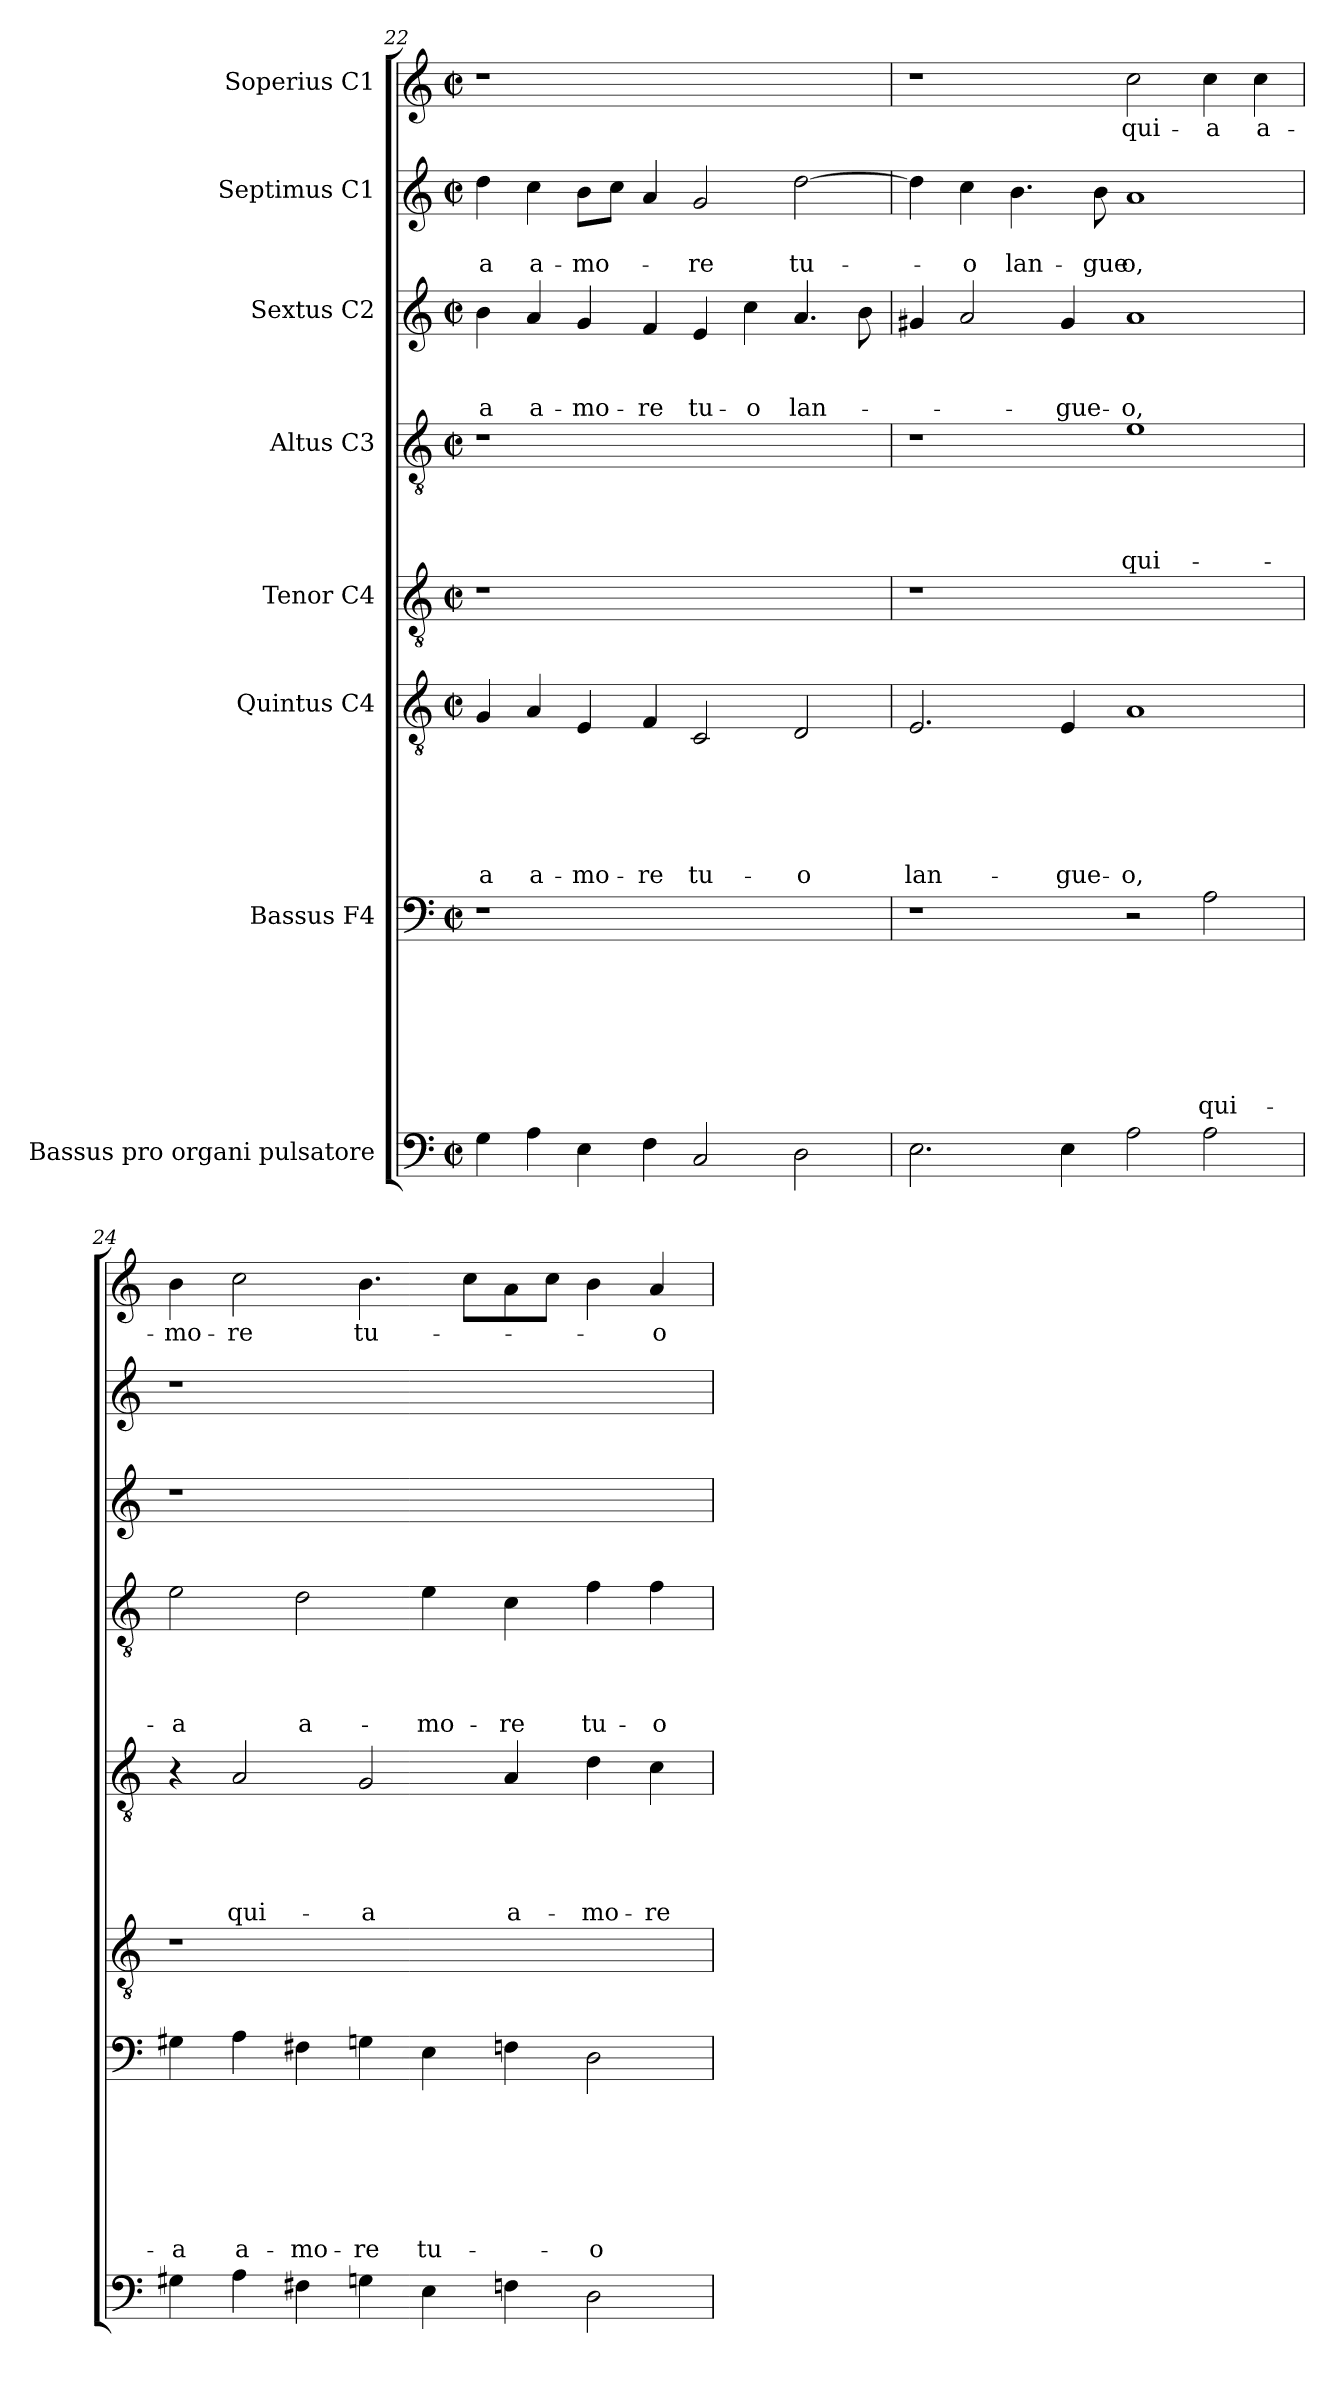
**kern	**kern	**text	**text	**text	**text	**text	**text	**text	**kern	**text	**text	**text	**text	**text	**text	**kern	**text	**text	**text	**text	**text	**kern	**text	**text	**text	**text	**kern	**text	**text	**text	**kern	**text	**text	**kern	**text
*part8	*part7	*part7	*part7	*part7	*part7	*part7	*part7	*part7	*part6	*part6	*part6	*part6	*part6	*part6	*part6	*part5	*part5	*part5	*part5	*part5	*part5	*part4	*part4	*part4	*part4	*part4	*part3	*part3	*part3	*part3	*part2	*part2	*part2	*part1	*part1
*staff8	*staff7	*staff7	*staff7	*staff7	*staff7	*staff7	*staff7	*staff7	*staff6	*staff6	*staff6	*staff6	*staff6	*staff6	*staff6	*staff5	*staff5	*staff5	*staff5	*staff5	*staff5	*staff4	*staff4	*staff4	*staff4	*staff4	*staff3	*staff3	*staff3	*staff3	*staff2	*staff2	*staff2	*staff1	*staff1
*I"Bassus pro organi pulsatore	*I"Bassus F4	*	*	*	*	*	*	*	*I"Quintus C4	*	*	*	*	*	*	*I"Tenor C4	*	*	*	*	*	*I"Altus C3	*	*	*	*	*I"Sextus C2	*	*	*	*I"Septimus C1	*	*	*I"Soperius C1	*
*clefF4	*clefF4	*	*	*	*	*	*	*	*clefGv2	*	*	*	*	*	*	*clefGv2	*	*	*	*	*	*clefGv2	*	*	*	*	*clefG2	*	*	*	*clefG2	*	*	*clefG2	*
*k[]	*k[]	*	*	*	*	*	*	*	*k[]	*	*	*	*	*	*	*k[]	*	*	*	*	*	*k[]	*	*	*	*	*k[]	*	*	*	*k[]	*	*	*k[]	*
*C:	*C:	*	*	*	*	*	*	*	*C:	*	*	*	*	*	*	*C:	*	*	*	*	*	*C:	*	*	*	*	*C:	*	*	*	*C:	*	*	*C:	*
*M2/2	*M2/2	*	*	*	*	*	*	*	*M2/2	*	*	*	*	*	*	*M2/2	*	*	*	*	*	*M2/2	*	*	*	*	*M2/2	*	*	*	*M2/2	*	*	*M2/2	*
*met(c|)	*met(c|)	*	*	*	*	*	*	*	*met(c|)	*	*	*	*	*	*	*met(c|)	*	*	*	*	*	*met(c|)	*	*	*	*	*met(c|)	*	*	*	*met(c|)	*	*	*met(c|)	*
=22	=22	=22	=22	=22	=22	=22	=22	=22	=22	=22	=22	=22	=22	=22	=22	=22	=22	=22	=22	=22	=22	=22	=22	=22	=22	=22	=22	=22	=22	=22	=22	=22	=22	=22	=22
4G\	1r	.	.	.	.	.	.	.	4G/	.	.	.	.	.	-a	1r	.	.	.	.	.	1r	.	.	.	.	4b\	.	.	-a	4dd\	.	-a	1r	.
4A\	.	.	.	.	.	.	.	.	4A/	.	.	.	.	.	a-	.	.	.	.	.	.	.	.	.	.	.	4a/	.	.	a-	4cc\	.	a-	.	.
4E\	.	.	.	.	.	.	.	.	4E/	.	.	.	.	.	-mo-	.	.	.	.	.	.	.	.	.	.	.	4g/	.	.	-mo-	8b\L	.	-mo-	.	.
.	.	.	.	.	.	.	.	.	.	.	.	.	.	.	.	.	.	.	.	.	.	.	.	.	.	.	.	.	.	.	8cc\J	.	.	.	.
4F\	.	.	.	.	.	.	.	.	4F/	.	.	.	.	.	-re	.	.	.	.	.	.	.	.	.	.	.	4f/	.	.	-re	4a/	.	.	.	.
2C/	1ryy	.	.	.	.	.	.	.	2C/	.	.	.	.	.	tu-	1ryy	.	.	.	.	.	1ryy	.	.	.	.	4e/	.	.	tu-	2g/	.	-re	1ryy	.
.	.	.	.	.	.	.	.	.	.	.	.	.	.	.	.	.	.	.	.	.	.	.	.	.	.	.	4cc\	.	.	-o	.	.	.	.	.
2D\	.	.	.	.	.	.	.	.	2D/	.	.	.	.	.	-o	.	.	.	.	.	.	.	.	.	.	.	4.a/	.	.	lan-	[2dd\	.	tu-	.	.
.	.	.	.	.	.	.	.	.	.	.	.	.	.	.	.	.	.	.	.	.	.	.	.	.	.	.	8b\	.	.	.	.	.	.	.	.
=23	=23	=23	=23	=23	=23	=23	=23	=23	=23	=23	=23	=23	=23	=23	=23	=23	=23	=23	=23	=23	=23	=23	=23	=23	=23	=23	=23	=23	=23	=23	=23	=23	=23	=23	=23
2.E\	1r	.	.	.	.	.	.	.	2.E/	.	.	.	.	.	lan-	1r	.	.	.	.	.	1r	.	.	.	.	4g#X/	.	.	.	4dd\]	.	.	1r	.
.	.	.	.	.	.	.	.	.	.	.	.	.	.	.	.	.	.	.	.	.	.	.	.	.	.	.	2a/	.	.	.	4cc\	.	-o	.	.
.	.	.	.	.	.	.	.	.	.	.	.	.	.	.	.	.	.	.	.	.	.	.	.	.	.	.	.	.	.	.	4.b\	.	lan-	.	.
4E\	.	.	.	.	.	.	.	.	4E/	.	.	.	.	.	-gue-	.	.	.	.	.	.	.	.	.	.	.	4g#/	.	.	-gue-	.	.	.	.	.
.	.	.	.	.	.	.	.	.	.	.	.	.	.	.	.	.	.	.	.	.	.	.	.	.	.	.	.	.	.	.	8b\	.	-gue-	.	.
2A\	2r	.	.	.	.	.	.	.	1A	.	.	.	.	.	-o,	1ryy	.	.	.	.	.	1e	.	.	.	qui-	1a	.	.	-o,	1a	.	-o,	2cc\	qui-
2A\	2A\	.	.	.	.	.	.	qui-	.	.	.	.	.	.	.	.	.	.	.	.	.	.	.	.	.	.	.	.	.	.	.	.	.	4cc\	-a
.	.	.	.	.	.	.	.	.	.	.	.	.	.	.	.	.	.	.	.	.	.	.	.	.	.	.	.	.	.	.	.	.	.	4cc\	a-
=24	=24	=24	=24	=24	=24	=24	=24	=24	=24	=24	=24	=24	=24	=24	=24	=24	=24	=24	=24	=24	=24	=24	=24	=24	=24	=24	=24	=24	=24	=24	=24	=24	=24	=24	=24
4G#X\	4G#X\	.	.	.	.	.	.	-a	1r	.	.	.	.	.	.	4r	.	.	.	.	.	2e\	.	.	.	-a	1r	.	.	.	1r	.	.	4b\	-mo-
4A\	4A\	.	.	.	.	.	.	a-	.	.	.	.	.	.	.	2A/	.	.	.	.	qui-	.	.	.	.	.	.	.	.	.	.	.	.	2cc\	-re
4F#X\	4F#X\	.	.	.	.	.	.	-mo-	.	.	.	.	.	.	.	.	.	.	.	.	.	2d\	.	.	.	a-	.	.	.	.	.	.	.	.	.
4Gn\	4Gn\	.	.	.	.	.	.	-re	.	.	.	.	.	.	.	2G/	.	.	.	.	-a	.	.	.	.	.	.	.	.	.	.	.	.	4.b\	tu-
4E\	4E\	.	.	.	.	.	.	tu-	1ryy	.	.	.	.	.	.	.	.	.	.	.	.	4e\	.	.	.	-mo-	1ryy	.	.	.	1ryy	.	.	.	.
.	.	.	.	.	.	.	.	.	.	.	.	.	.	.	.	.	.	.	.	.	.	.	.	.	.	.	.	.	.	.	.	.	.	8cc\L	.
4Fn\	4Fn\	.	.	.	.	.	.	.	.	.	.	.	.	.	.	4A/	.	.	.	.	a-	4c\	.	.	.	-re	.	.	.	.	.	.	.	8a\	.
.	.	.	.	.	.	.	.	.	.	.	.	.	.	.	.	.	.	.	.	.	.	.	.	.	.	.	.	.	.	.	.	.	.	8cc\J	.
2D\	2D\	.	.	.	.	.	.	-o	.	.	.	.	.	.	.	4d\	.	.	.	.	-mo-	4f\	.	.	.	tu-	.	.	.	.	.	.	.	4b\	.
.	.	.	.	.	.	.	.	.	.	.	.	.	.	.	.	4c\	.	.	.	.	-re	4f\	.	.	.	-o	.	.	.	.	.	.	.	4a/	-o
=	=	=	=	=	=	=	=	=	=	=	=	=	=	=	=	=	=	=	=	=	=	=	=	=	=	=	=	=	=	=	=	=	=	=	=
*-	*-	*-	*-	*-	*-	*-	*-	*-	*-	*-	*-	*-	*-	*-	*-	*-	*-	*-	*-	*-	*-	*-	*-	*-	*-	*-	*-	*-	*-	*-	*-	*-	*-	*-	*-
